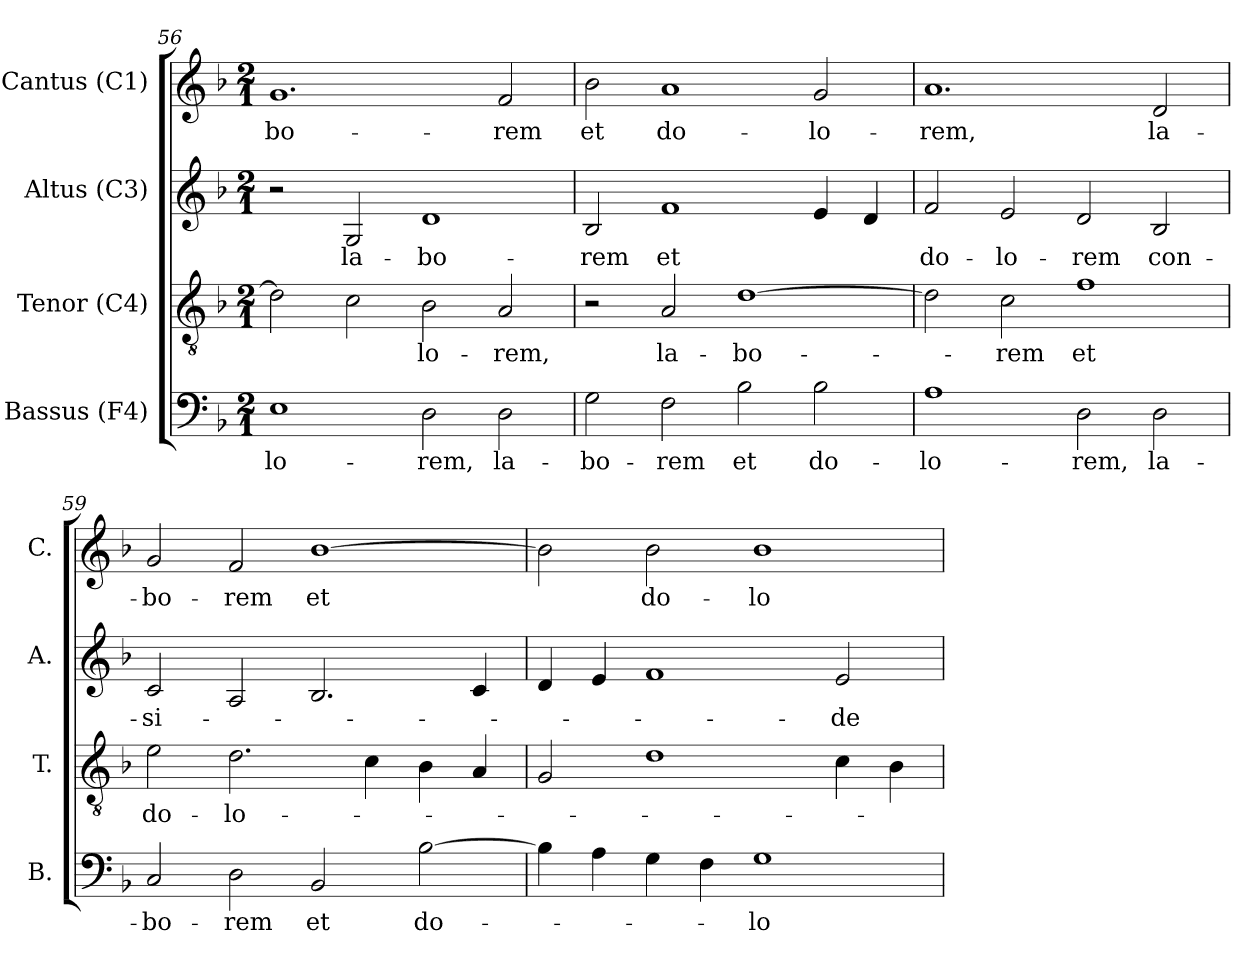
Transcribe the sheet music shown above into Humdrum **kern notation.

**kern	**text	**kern	**text	**kern	**text	**kern	**text
*part4	*part4	*part3	*part3	*part2	*part2	*part1	*part1
*staff4	*staff4	*staff3	*staff3	*staff2	*staff2	*staff1	*staff1
*I"Bassus (F4)	*	*I"Tenor (C4)	*	*I"Altus (C3)	*	*I"Cantus (C1)	*
*I'B.	*	*I'T.	*	*I'A.	*	*I'C.	*
*clefF4	*	*clefGv2	*	*clefG2	*	*clefG2	*
*	*	*ITrd7c12	*	*ITrd7c12	*	*ITrd7c12	*
*k[b-]	*	*k[b-]	*	*k[b-]	*	*k[b-]	*
*F:	*	*F:	*	*F:	*	*F:	*
*M2/1	*	*M2/1	*	*M2/1	*	*M2/1	*
=56	=56	=56	=56	=56	=56	=56	=56
!	!LO:LY:b:color=#000000	!	!	!	!	!	!
!	!	!	!	!	!	!	!LO:LY:b:color=#000000
1Ei	-lo-	2Di\]	.	2r	.	1.Gi	-bo-
!	!	!	!	!	!LO:LY:b:color=#000000	!	!
.	.	2Ci\	.	2GGi/	la-	.	.
!	!LO:LY:b:color=#000000	!	!	!	!	!	!
!	!	!	!LO:LY:b:color=#000000	!	!	!	!
!	!	!	!	!	!LO:LY:b:color=#000000	!	!
2Di\	-rem,	2BB-i\	-lo-	1Di	-bo-	.	.
!	!LO:LY:b:color=#000000	!	!	!	!	!	!
!	!	!	!LO:LY:b:color=#000000	!	!	!	!
!	!	!	!	!	!	!	!LO:LY:b:color=#000000
2Di\	la-	2AAi/	-rem,	.	.	2Fi/	-rem
=57	=57	=57	=57	=57	=57	=57	=57
!	!LO:LY:b:color=#000000	!	!	!	!	!	!
!	!	!	!	!	!LO:LY:b:color=#000000	!	!
!	!	!	!	!	!	!	!LO:LY:b:color=#000000
2Gi\	-bo-	2r	.	2BB-i/	-rem	2B-i\	et
!	!LO:LY:b:color=#000000	!	!	!	!	!	!
!	!	!	!LO:LY:b:color=#000000	!	!	!	!
!	!	!	!	!	!LO:LY:b:color=#000000	!	!
!	!	!	!	!	!	!	!LO:LY:b:color=#000000
2Fi\	-rem	2AAi/	la-	1Fi	et	1Ai	do-
!	!LO:LY:b:color=#000000	!	!	!	!	!	!
!	!	!	!LO:LY:b:color=#000000	!	!	!	!
2B-i\	et	[1Di	-bo-	.	.	.	.
!	!LO:LY:b:color=#000000	!	!	!	!	!	!
!	!	!	!	!	!	!	!LO:LY:b:color=#000000
2B-i\	do-	.	.	4Ei/	.	2Gi/	-lo-
.	.	.	.	4Di/	.	.	.
!!LO:PB:g=z
=58	=58	=58	=58	=58	=58	=58	=58
!	!LO:LY:b:color=#000000	!	!	!	!	!	!
!	!	!	!	!	!LO:LY:b:color=#000000	!	!
!	!	!	!	!	!	!	!LO:LY:b:color=#000000
1Ai	-lo-	2Di\]	.	2Fi/	do-	1.Ai	-rem,
!	!	!	!LO:LY:b:color=#000000	!	!	!	!
!	!	!	!	!	!LO:LY:b:color=#000000	!	!
.	.	2Ci\	-rem	2Ei/	-lo-	.	.
!	!LO:LY:b:color=#000000	!	!	!	!	!	!
!	!	!	!LO:LY:b:color=#000000	!	!	!	!
!	!	!	!	!	!LO:LY:b:color=#000000	!	!
2Di\	-rem,	1Fi	et	2Di/	-rem	.	.
!	!LO:LY:b:color=#000000	!	!	!	!	!	!
!	!	!	!	!	!LO:LY:b:color=#000000	!	!
!	!	!	!	!	!	!	!LO:LY:b:color=#000000
2Di\	la-	.	.	2BB-i/	con-	2Di/	la-
=59	=59	=59	=59	=59	=59	=59	=59
!	!LO:LY:b:color=#000000	!	!	!	!	!	!
!	!	!	!LO:LY:b:color=#000000	!	!	!	!
!	!	!	!	!	!LO:LY:b:color=#000000	!	!
!	!	!	!	!	!	!	!LO:LY:b:color=#000000
2Ci/	-bo-	2Ei\	do-	2Ci/	-si-	2Gi/	-bo-
!	!LO:LY:b:color=#000000	!	!	!	!	!	!
!	!	!	!LO:LY:b:color=#000000	!	!	!	!
!	!	!	!	!	!	!	!LO:LY:b:color=#000000
2Di\	-rem	2.Di\	-lo-	2AAi/	.	2Fi/	-rem
!	!LO:LY:b:color=#000000	!	!	!	!	!	!
!	!	!	!	!	!	!	!LO:LY:b:color=#000000
2BB-i/	et	.	.	2.BB-i/	.	[1B-i	et
.	.	4Ci\	.	.	.	.	.
!	!LO:LY:b:color=#000000	!	!	!	!	!	!
[2B-i\	do-	4BB-i\	.	.	.	.	.
.	.	4AAi/	.	4Ci/	.	.	.
=60	=60	=60	=60	=60	=60	=60	=60
4B-i\]	.	2GGi/	.	4Di/	.	2B-i\]	.
4Ai\	.	.	.	4Ei/	.	.	.
!	!	!	!	!	!	!	!LO:LY:b:color=#000000
4Gi\	.	1Di	.	1Fi	.	2B-i\	do-
4Fi\	.	.	.	.	.	.	.
!	!LO:LY:b:color=#000000	!	!	!	!	!	!
!	!	!	!	!	!	!	!LO:LY:b:color=#000000
1Gi	-lo-	.	.	.	.	1B-i	-lo-
!	!	!	!	!	!LO:LY:b:color=#000000	!	!
.	.	4Ci\	.	2Ei/	-de-	.	.
.	.	4BB-i\	.	.	.	.	.
=	=	=	=	=	=	=	=
*-	*-	*-	*-	*-	*-	*-	*-
